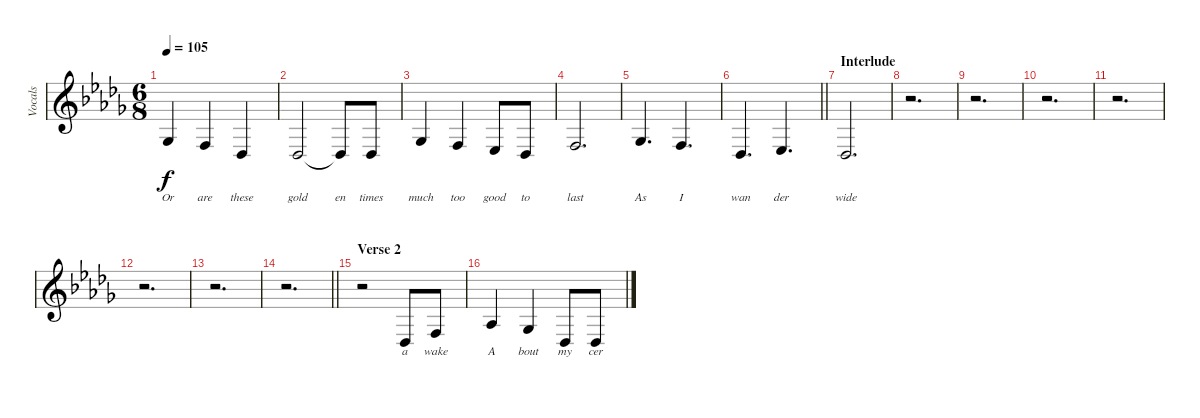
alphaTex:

\track ("Vocals" "Vocals") {instrument viola}
\staff {score}
\tuning (Eb4 Bb3 Gb3 Db3 Ab2 Eb2) {hide}
\ts (6 8)
\tempo 105
\clef g2
\ks db
0.3.4{lyrics (0 "Or") lyrics (1 "") lyrics (2 "") lyrics (3 "") lyrics (4 "") dy f} 4.4.4{lyrics (0 "are") lyrics (1 "") lyrics (2 "") lyrics (3 "") lyrics (4 "")} 0.4.4{lyrics (0 "these") lyrics (1 "") lyrics (2 "") lyrics (3 "") lyrics (4 "")} |
0.4.2{lyrics (0 "gold") lyrics (1 "") lyrics (2 "") lyrics (3 "") lyrics (4 "")} 0.4{t}.8{lyrics (0 "en") lyrics (1 "") lyrics (2 "") lyrics (3 "") lyrics (4 "")} 0.4.8{lyrics (0 "times") lyrics (1 "") lyrics (2 "") lyrics (3 "") lyrics (4 "")} |
0.3.4{lyrics (0 "much") lyrics (1 "") lyrics (2 "") lyrics (3 "") lyrics (4 "")} 4.4.4{lyrics (0 "too") lyrics (1 "") lyrics (2 "") lyrics (3 "") lyrics (4 "")} 2.4.8{lyrics (0 "good") lyrics (1 "") lyrics (2 "") lyrics (3 "") lyrics (4 "")} 0.4.8{lyrics (0 "to") lyrics (1 "") lyrics (2 "") lyrics (3 "") lyrics (4 "")} |
4.4.2{d lyrics (0 "last") lyrics (1 "") lyrics (2 "") lyrics (3 "") lyrics (4 "")} |
0.3.4{d lyrics (0 "As") lyrics (1 "") lyrics (2 "") lyrics (3 "") lyrics (4 "")} 4.4.4{d lyrics (0 "I") lyrics (1 "") lyrics (2 "") lyrics (3 "") lyrics (4 "")} |
\barLineRight lightlight
0.4.4{d lyrics (0 "wan") lyrics (1 "") lyrics (2 "") lyrics (3 "") lyrics (4 "")} 2.4.4{d lyrics (0 "der") lyrics (1 "") lyrics (2 "") lyrics (3 "") lyrics (4 "")} |
\section ("" "Interlude")
0.4.2{d lyrics (0 "wide") lyrics (1 "") lyrics (2 "") lyrics (3 "") lyrics (4 "")} |
r.2{d} |
r.2{d} |
r.2{d} |
r.2{d} |
r.2{d} |
r.2{d} |
\barLineRight lightlight
r.2{d} |
\section ("" "Verse 2")
r.2 5.5.8{lyrics (0 "a") lyrics (1 "") lyrics (2 "") lyrics (3 "") lyrics (4 "")} 4.4.8{lyrics (0 "wake") lyrics (1 "") lyrics (2 "") lyrics (3 "") lyrics (4 "")} |
2.3.4{lyrics (0 "A") lyrics (1 "") lyrics (2 "") lyrics (3 "") lyrics (4 "")} 0.3.4{lyrics (0 "bout") lyrics (1 "") lyrics (2 "") lyrics (3 "") lyrics (4 "")} 0.4.8{lyrics (0 "my") lyrics (1 "") lyrics (2 "") lyrics (3 "") lyrics (4 "")} 0.4.8{lyrics (0 "cer") lyrics (1 "") lyrics (2 "") lyrics (3 "") lyrics (4 "")}
